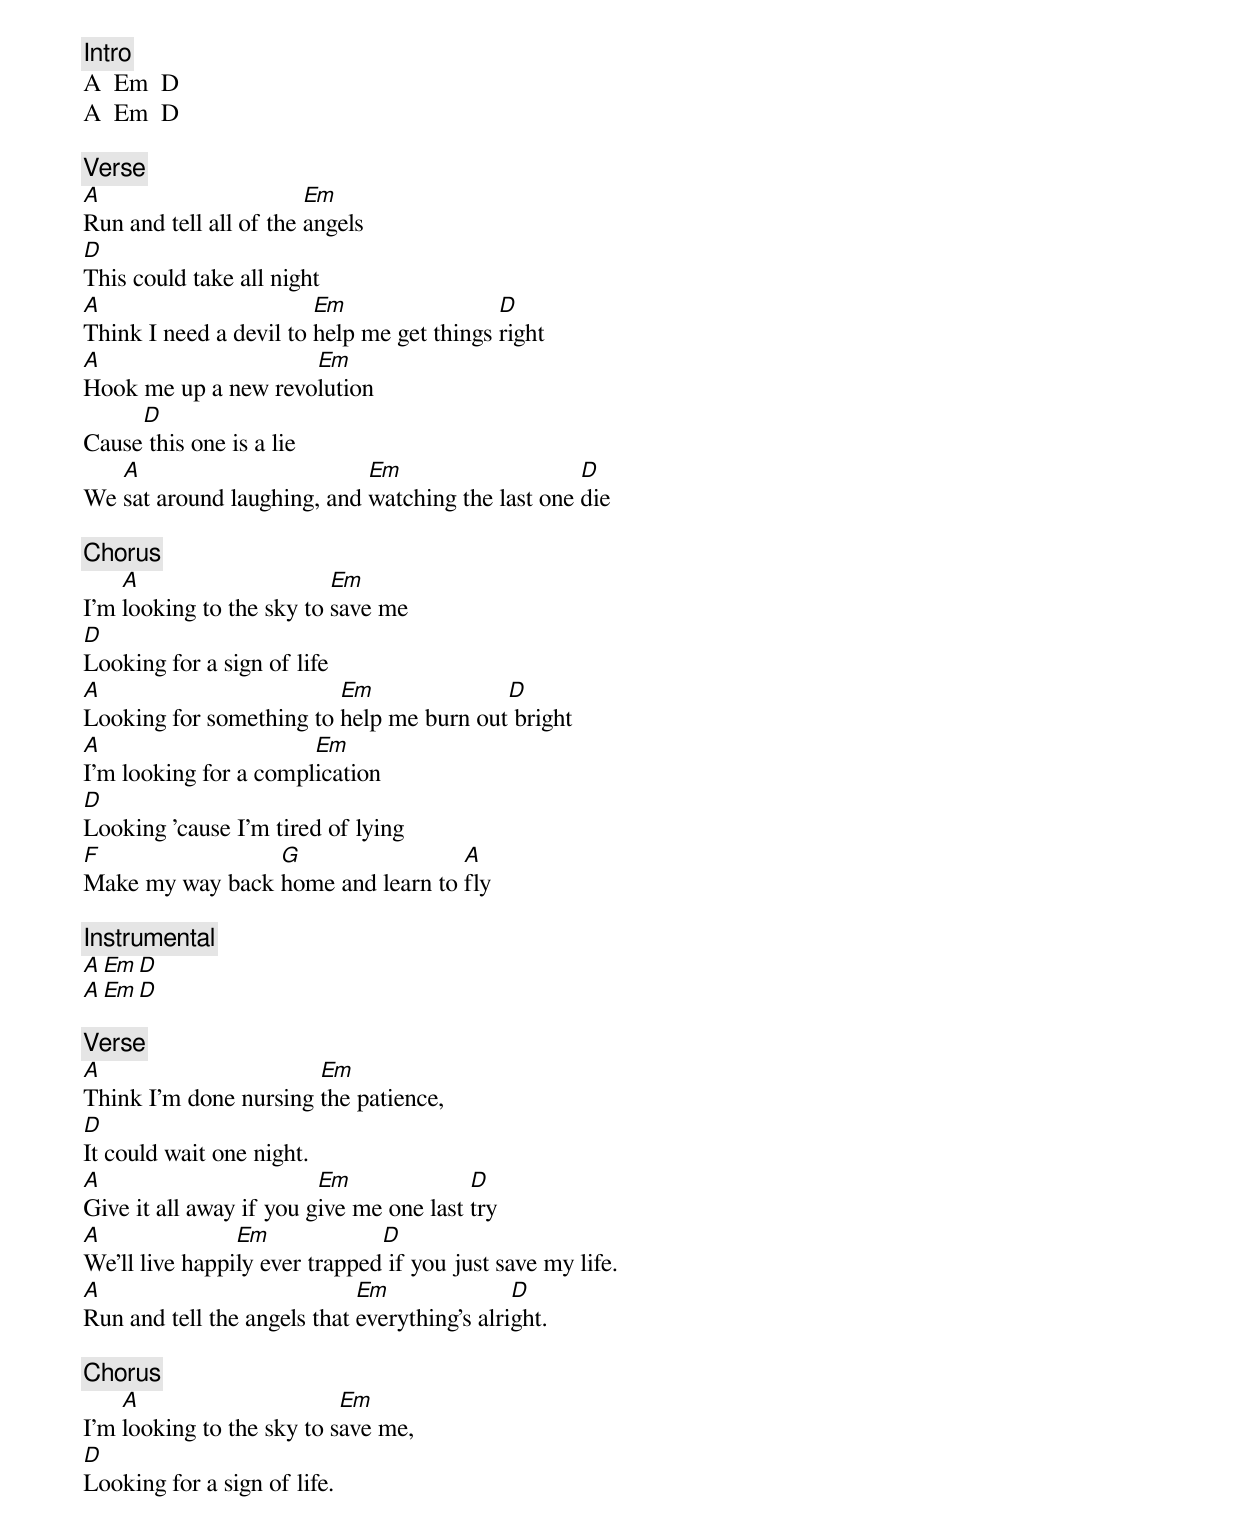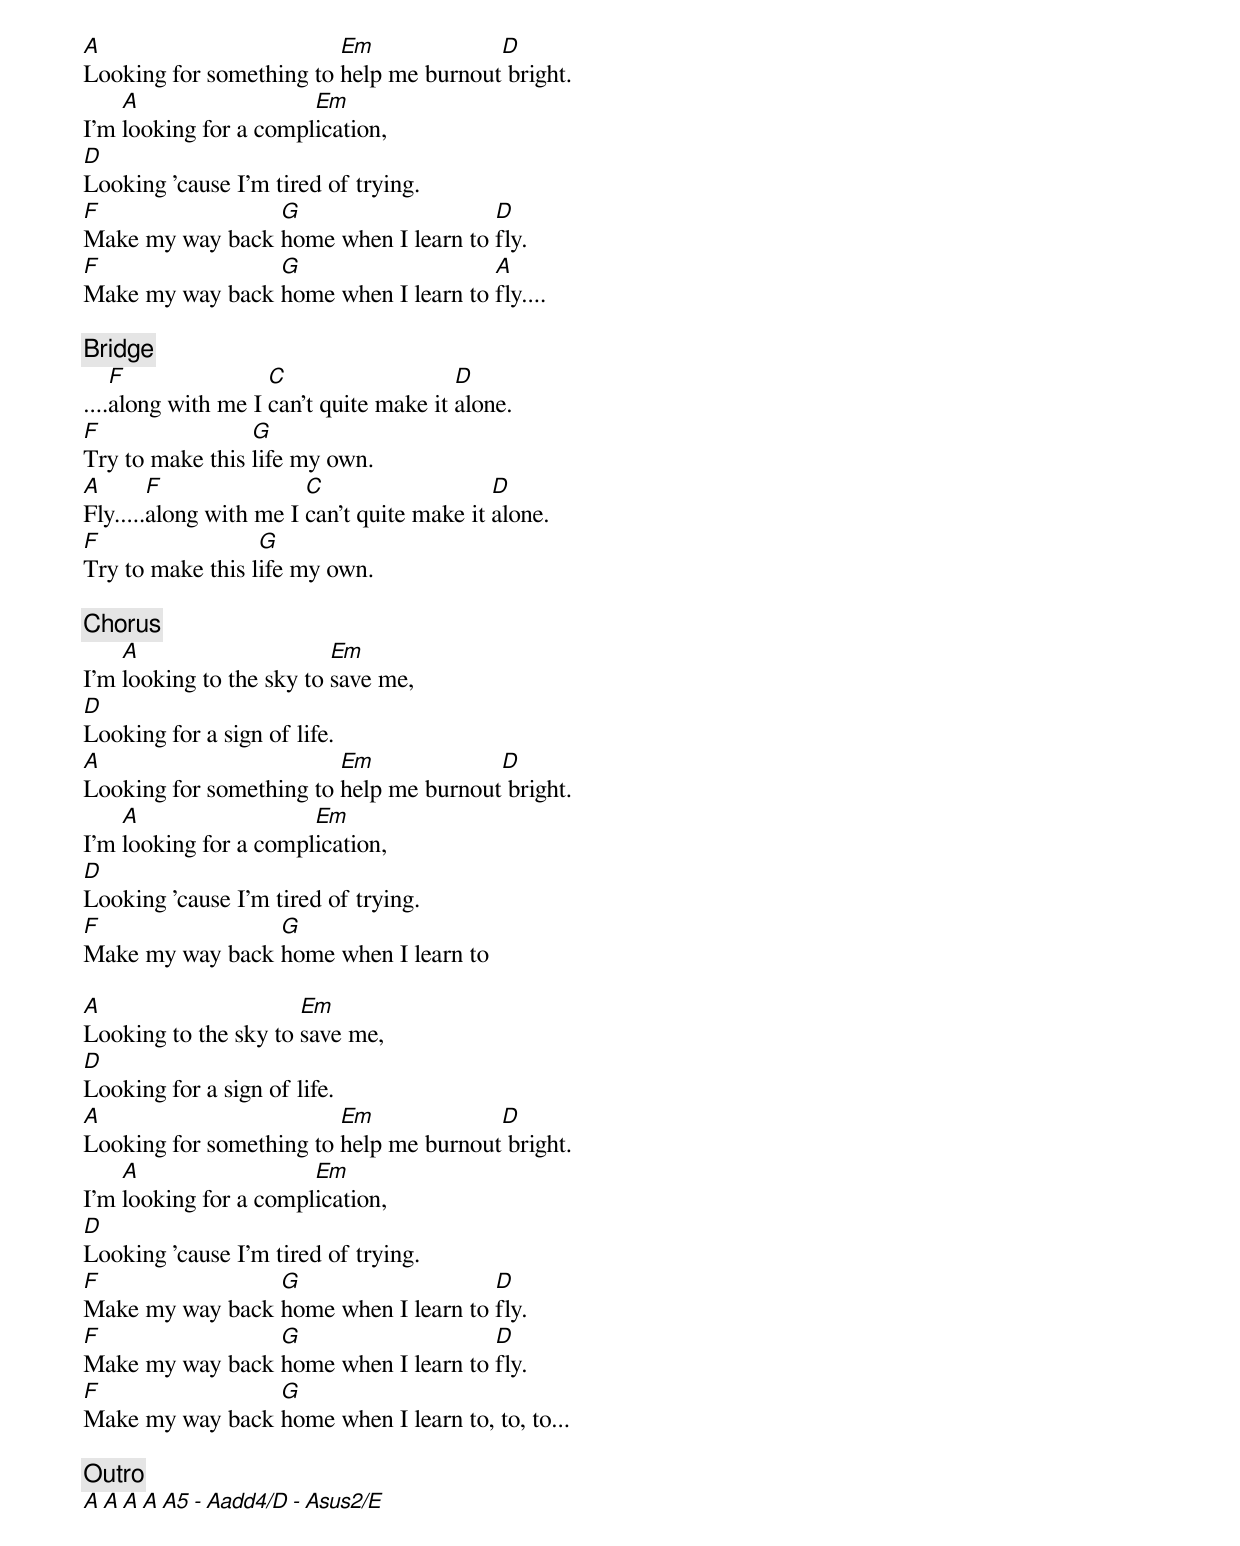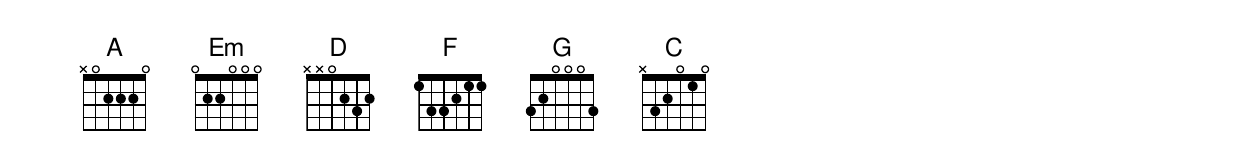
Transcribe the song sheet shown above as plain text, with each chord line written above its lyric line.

[Intro]
A  Em  D
A  Em  D

[Verse]
A                       Em
Run and tell all of the angels
D
This could take all night
A                       Em                 D
Think I need a devil to help me get things right
A                    Em
Hook me up a new revolution
     D
Cause this one is a lie
   A                        Em                    D
We sat around laughing, and watching the last one die

[Chorus]
    A                     Em
I'm looking to the sky to save me
D
Looking for a sign of life
A                        Em              D
Looking for something to help me burn out bright
A                      Em
I'm looking for a complication
D
Looking 'cause I'm tired of lying
F                G                 A
Make my way back home and learn to fly

[Instrumental]
A  Em   D
A  Em   D

[Verse]
A                      Em
Think I'm done nursing the patience,
D
It could wait one night.
A                        Em              D
Give it all away if you give me one last try
A               Em             D
We'll live happily ever trapped if you just save my life.
A                            Em               D
Run and tell the angels that everything's alright.

[Chorus]
    A                      Em
I'm looking to the sky to save me,
D
Looking for a sign of life.
A                        Em             D
Looking for something to help me burnout bright.
    A                  Em
I'm looking for a complication,
D
Looking 'cause I'm tired of trying.
F                G                    D
Make my way back home when I learn to fly.
F                G                    A
Make my way back home when I learn to fly....

[Bridge]
    F               C                   D
....along with me I can't quite make it alone.
F                G
Try to make this life my own.
A       F               C                   D
Fly.....along with me I can't quite make it alone.
F                 G
Try to make this life my own.

[Chorus]
    A                     Em
I'm looking to the sky to save me,
D
Looking for a sign of life.
A                        Em             D
Looking for something to help me burnout bright.
    A                  Em
I'm looking for a complication,
D
Looking 'cause I'm tired of trying.
F                G
Make my way back home when I learn to

A                     Em
Looking to the sky to save me,
D
Looking for a sign of life.
A                        Em             D
Looking for something to help me burnout bright.
    A                  Em
I'm looking for a complication,
D
Looking 'cause I'm tired of trying.
F                G                    D
Make my way back home when I learn to fly.
F                G                    D
Make my way back home when I learn to fly.
F                G
Make my way back home when I learn to, to, to...

[Outro]
A    A    A    A     A5 - Aadd4/D - Asus2/E
